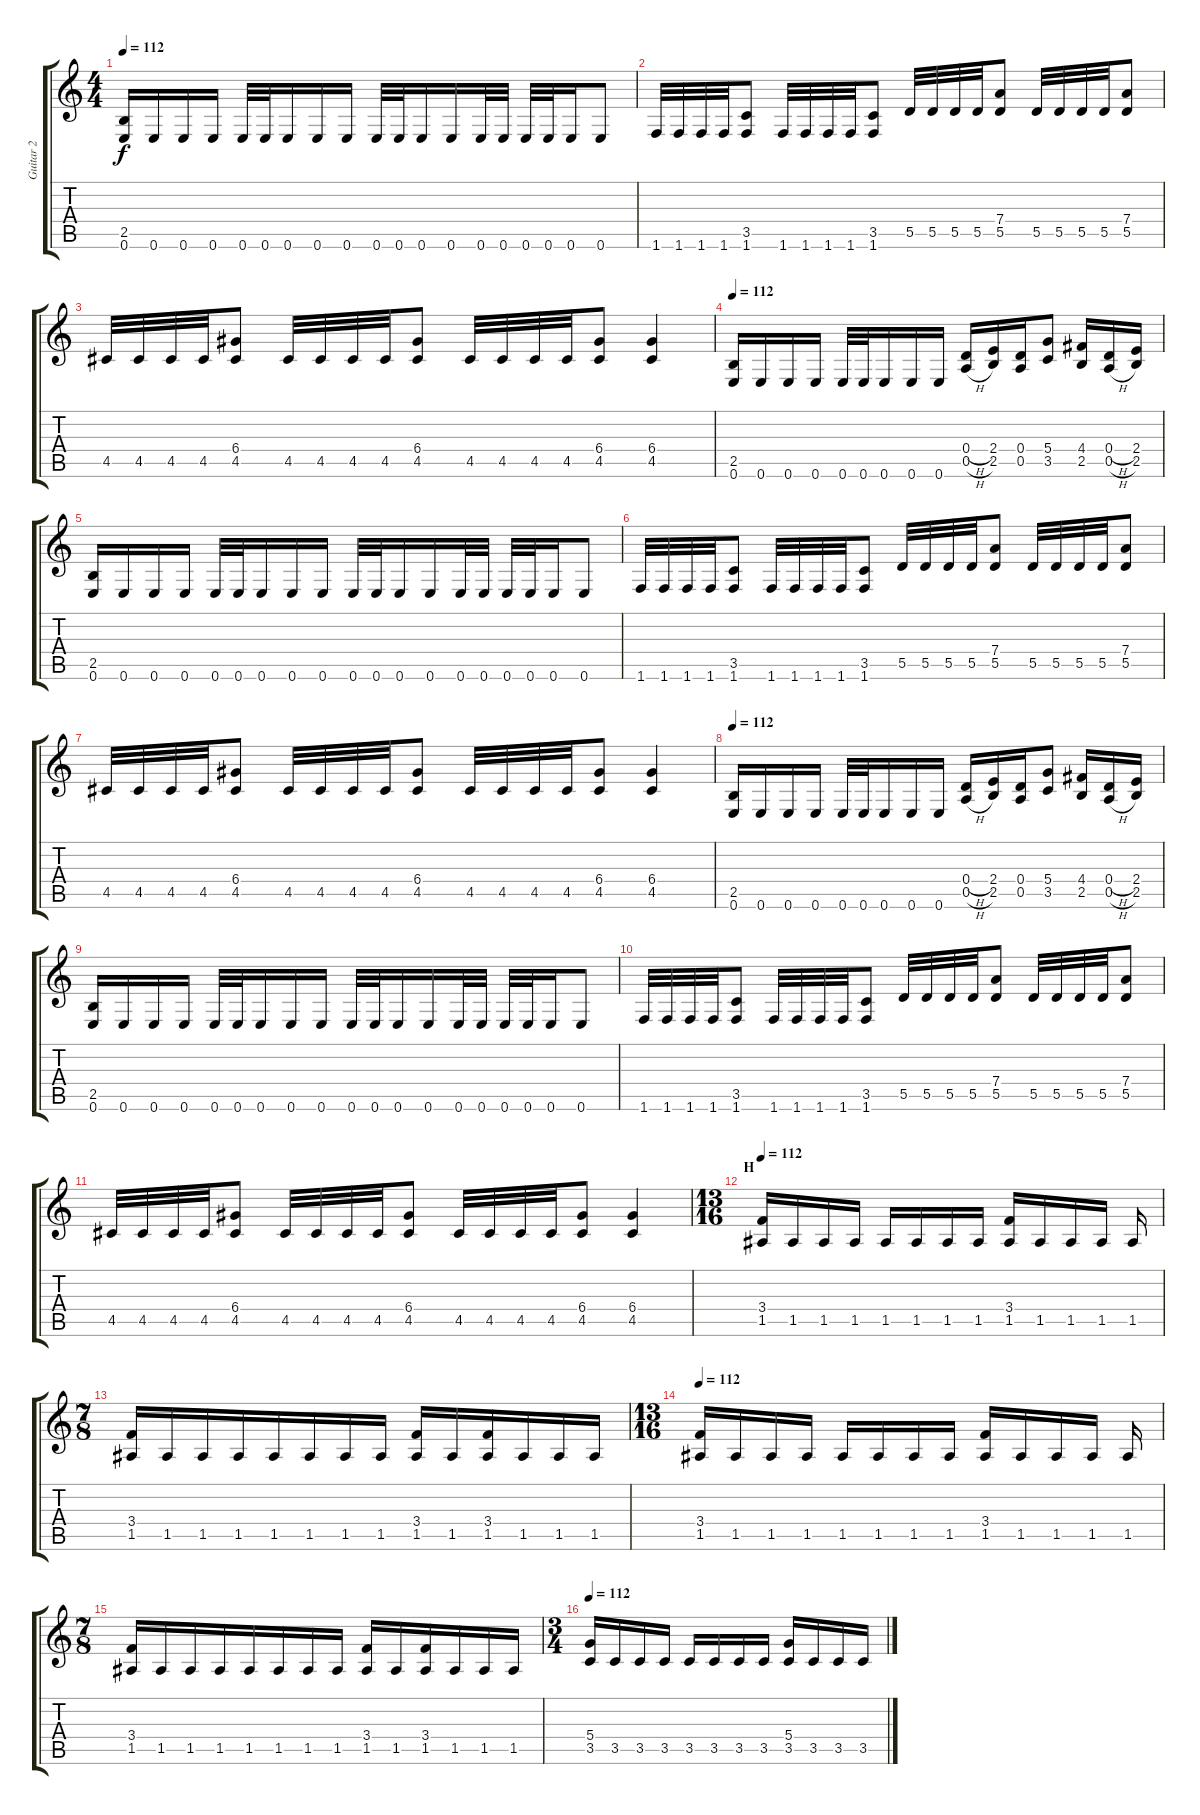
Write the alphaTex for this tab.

\track ("Guitar 2" "Guitar 2") {instrument distortionguitar}
\staff {score tabs}
\tuning (E4 B3 G3 D3 A2 E2) {hide}
\ts (4 4)
\tempo 112
\clef g2
\ks c
(2.5 0.6).16{dy f} 0.6.16 0.6.16 0.6.16 0.6.32 0.6.32 0.6.16 0.6.16 0.6.16 0.6.32 0.6.32 0.6.16 0.6.16 0.6.32 0.6.32 0.6.32 0.6.32 0.6.16 0.6.8 |
1.6.32 1.6.32 1.6.32 1.6.32 (3.5 1.6).8 1.6.32 1.6.32 1.6.32 1.6.32 (3.5 1.6).8 5.5.32 5.5.32 5.5.32 5.5.32 (7.4 5.5).8 5.5.32 5.5.32 5.5.32 5.5.32 (7.4 5.5).8 |
4.5.32 4.5.32 4.5.32 4.5.32 (6.4 4.5).8 4.5.32 4.5.32 4.5.32 4.5.32 (6.4 4.5).8 4.5.32 4.5.32 4.5.32 4.5.32 (6.4 4.5).8 (6.4 4.5).4 |
\tempo 112
(2.5 0.6).16 0.6.16 0.6.16 0.6.16 0.6.32 0.6.32 0.6.16 0.6.16 0.6.16 (0.4{h} 0.5{h}).16 (2.4 2.5).16 (0.4 0.5).16 (5.4 3.5).8 (4.4 2.5).16 (0.4{h} 0.5{h}).16 (2.4 2.5).16 |
(2.5 0.6).16 0.6.16 0.6.16 0.6.16 0.6.32 0.6.32 0.6.16 0.6.16 0.6.16 0.6.32 0.6.32 0.6.16 0.6.16 0.6.32 0.6.32 0.6.32 0.6.32 0.6.16 0.6.8 |
1.6.32 1.6.32 1.6.32 1.6.32 (3.5 1.6).8 1.6.32 1.6.32 1.6.32 1.6.32 (3.5 1.6).8 5.5.32 5.5.32 5.5.32 5.5.32 (7.4 5.5).8 5.5.32 5.5.32 5.5.32 5.5.32 (7.4 5.5).8 |
4.5.32 4.5.32 4.5.32 4.5.32 (6.4 4.5).8 4.5.32 4.5.32 4.5.32 4.5.32 (6.4 4.5).8 4.5.32 4.5.32 4.5.32 4.5.32 (6.4 4.5).8 (6.4 4.5).4 |
\tempo 112
(2.5 0.6).16 0.6.16 0.6.16 0.6.16 0.6.32 0.6.32 0.6.16 0.6.16 0.6.16 (0.4{h} 0.5{h}).16 (2.4 2.5).16 (0.4 0.5).16 (5.4 3.5).8 (4.4 2.5).16 (0.4{h} 0.5{h}).16 (2.4 2.5).16 |
(2.5 0.6).16 0.6.16 0.6.16 0.6.16 0.6.32 0.6.32 0.6.16 0.6.16 0.6.16 0.6.32 0.6.32 0.6.16 0.6.16 0.6.32 0.6.32 0.6.32 0.6.32 0.6.16 0.6.8 |
1.6.32 1.6.32 1.6.32 1.6.32 (3.5 1.6).8 1.6.32 1.6.32 1.6.32 1.6.32 (3.5 1.6).8 5.5.32 5.5.32 5.5.32 5.5.32 (7.4 5.5).8 5.5.32 5.5.32 5.5.32 5.5.32 (7.4 5.5).8 |
4.5.32 4.5.32 4.5.32 4.5.32 (6.4 4.5).8 4.5.32 4.5.32 4.5.32 4.5.32 (6.4 4.5).8 4.5.32 4.5.32 4.5.32 4.5.32 (6.4 4.5).8 (6.4 4.5).4 |
\ts (13 16)
\section ("" "H")
\tempo 112
(3.4 1.5).16 1.5.16 1.5.16 1.5.16 1.5.16 1.5.16 1.5.16 1.5.16 (3.4 1.5).16 1.5.16 1.5.16 1.5.16 1.5.16 |
\ts (7 8)
(3.4 1.5).16 1.5.16 1.5.16 1.5.16 1.5.16 1.5.16 1.5.16 1.5.16 (3.4 1.5).16 1.5.16 (3.4 1.5).16 1.5.16 1.5.16 1.5.16 |
\ts (13 16)
\tempo 112
(3.4 1.5).16 1.5.16 1.5.16 1.5.16 1.5.16 1.5.16 1.5.16 1.5.16 (3.4 1.5).16 1.5.16 1.5.16 1.5.16 1.5.16 |
\ts (7 8)
(3.4 1.5).16 1.5.16 1.5.16 1.5.16 1.5.16 1.5.16 1.5.16 1.5.16 (3.4 1.5).16 1.5.16 (3.4 1.5).16 1.5.16 1.5.16 1.5.16 |
\ts (3 4)
\tempo 112
(5.4 3.5).16 3.5.16 3.5.16 3.5.16 3.5.16 3.5.16 3.5.16 3.5.16 (5.4 3.5).16 3.5.16 3.5.16 3.5.16
